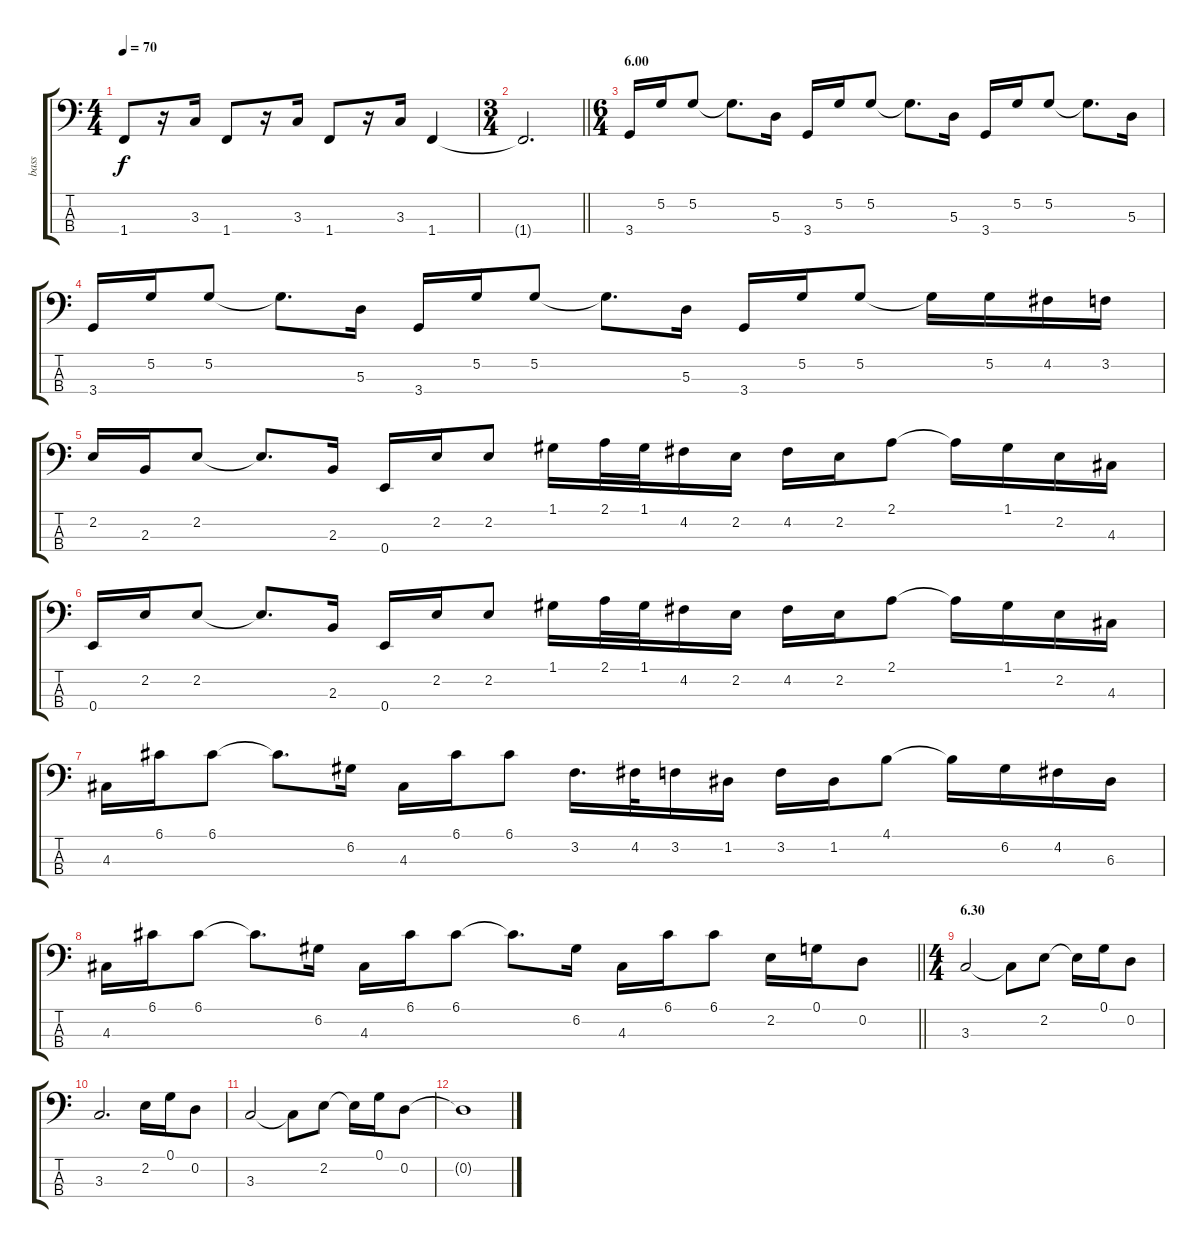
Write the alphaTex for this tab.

\track ("bass" "bass") {instrument electricbasspick}
\staff {score tabs}
\tuning (G2 D2 A1 E1) {hide}
\ts (4 4)
\tempo 70
\clef f4
\ks c
1.4.8{dy f} r.16 3.3.16 1.4.8 r.16 3.3.16 1.4.8 r.16 3.3.16 1.4.4 |
\ts (3 4)
\barLineRight lightlight
1.4{t}.2{d} |
\ts (6 4)
\section ("" "6.00")
3.4.16 5.2.16 5.2.8 5.2{t}.8{d} 5.3.16 3.4.16 5.2.16 5.2.8 5.2{t}.8{d} 5.3.16 3.4.16 5.2.16 5.2.8 5.2{t}.8{d} 5.3.16 |
3.4.16 5.2.16 5.2.8 5.2{t}.8{d} 5.3.16 3.4.16 5.2.16 5.2.8 5.2{t}.8{d} 5.3.16 3.4.16 5.2.16 5.2.8 5.2{t}.16 5.2.16 4.2.16 3.2.16 |
2.2.16 2.3.16 2.2.8 2.2{t}.8{d} 2.3.16 0.4.16 2.2.16 2.2.8 1.1.16 2.1.32 1.1.32 4.2.16 2.2.16 4.2.16 2.2.16 2.1.8 2.1{t}.16 1.1.16 2.2.16 4.3.16 |
0.4.16 2.2.16 2.2.8 2.2{t}.8{d} 2.3.16 0.4.16 2.2.16 2.2.8 1.1.16 2.1.32 1.1.32 4.2.16 2.2.16 4.2.16 2.2.16 2.1.8 2.1{t}.16 1.1.16 2.2.16 4.3.16 |
4.3.16 6.1.16 6.1.8 6.1{t}.8{d} 6.2.16 4.3.16 6.1.16 6.1.8 3.2.16{d} 4.2.32 3.2.16 1.2.16 3.2.16 1.2.16 4.1.8 4.1{t}.16 6.2.16 4.2.16 6.3.16 |
\barLineRight lightlight
4.3.16 6.1.16 6.1.8 6.1{t}.8{d} 6.2.16 4.3.16 6.1.16 6.1.8 6.1{t}.8{d} 6.2.16 4.3.16 6.1.16 6.1.8 2.2.16 0.1.16 0.2.8 |
\ts (4 4)
\section ("" "6.30")
3.3.2 3.3{t}.8 2.2.8 2.2{t}.16 0.1.16 0.2.8 |
3.3.2{d} 2.2.16 0.1.16 0.2.8 |
3.3.2 3.3{t}.8 2.2.8 2.2{t}.16 0.1.16 0.2.8 |
0.2{t}.1
